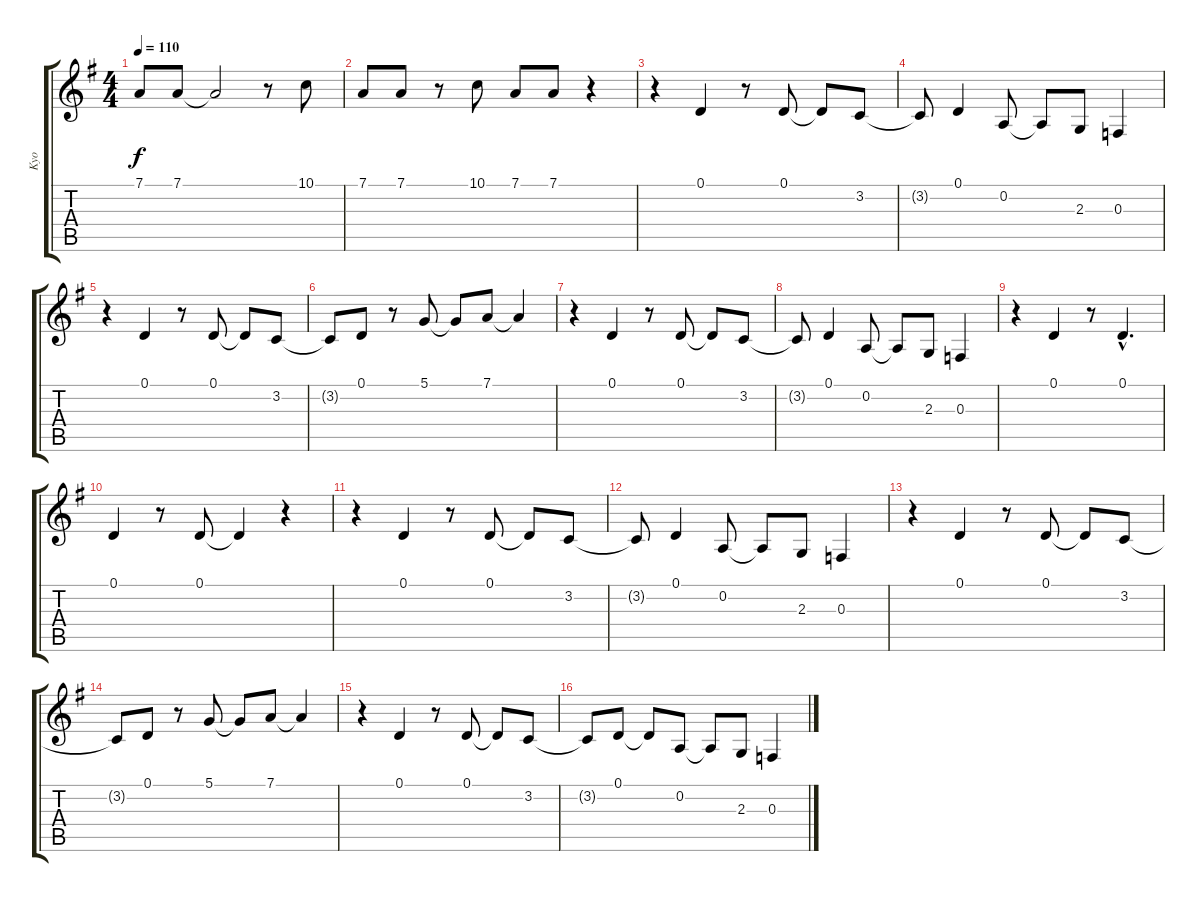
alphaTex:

\track ("Kyo" "Kyo") {instrument clarinet}
\staff {score tabs}
\tuning (D4 A3 F3 C3 G2 D2) {hide}
\ts (4 4)
\tempo 110
\clef g2
\ks g
7.1.8{dy f} 7.1.8 7.1{t}.2 r.8 10.1.8 |
7.1.8 7.1.8 r.8 10.1.8 7.1.8 7.1.8 r.4 |
r.4 0.1.4 r.8 0.1.8 0.1{t}.8 3.2.8 |
3.2{t}.8 0.1.4 0.2.8 0.2{t}.8 2.3.8 0.3.4 |
r.4 0.1.4 r.8 0.1.8 0.1{t}.8 3.2.8 |
3.2{t}.8 0.1.8 r.8 5.1.8 5.1{t}.8 7.1.8 7.1{t}.4 |
r.4 0.1.4 r.8 0.1.8 0.1{t}.8 3.2.8 |
3.2{t}.8 0.1.4 0.2.8 0.2{t}.8 2.3.8 0.3.4 |
r.4 0.1.4 r.8 0.1{hac}.4{d} |
0.1.4 r.8 0.1.8 0.1{t}.4 r.4 |
r.4 0.1.4 r.8 0.1.8 0.1{t}.8 3.2.8 |
3.2{t}.8 0.1.4 0.2.8 0.2{t}.8 2.3.8 0.3.4 |
r.4 0.1.4 r.8 0.1.8 0.1{t}.8 3.2.8 |
3.2{t}.8 0.1.8 r.8 5.1.8 5.1{t}.8 7.1.8 7.1{t}.4 |
r.4 0.1.4 r.8 0.1.8 0.1{t}.8 3.2.8 |
3.2{t}.8 0.1.8 0.1{t}.8 0.2.8 0.2{t}.8 2.3.8 0.3.4
